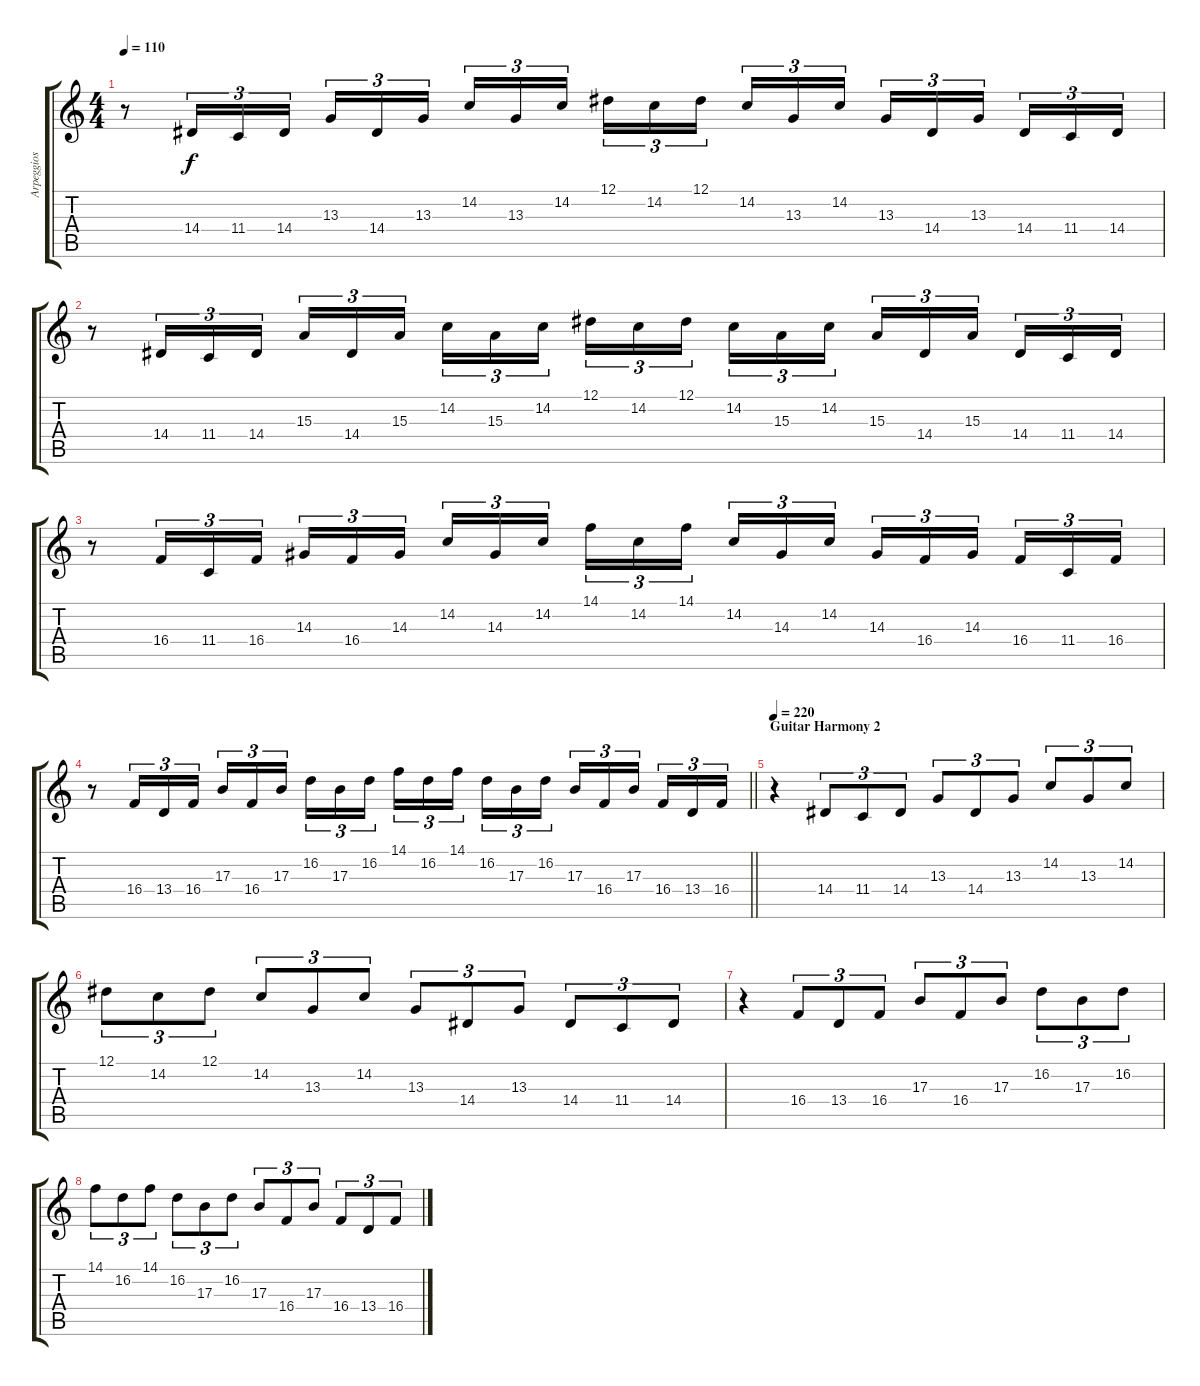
\track ("Arpeggios" "Arpeggios") {instrument lead3calliope}
\staff {score tabs}
\tuning (Eb4 Bb3 Gb3 Db3 Ab2 Eb2) {hide}
\ts (4 4)
\tempo 110
\clef g2
\ks c
r.8{dy f} 14.4.16{tu (3 2)} 11.4.16{tu (3 2)} 14.4.16{tu (3 2)} 13.3.16{tu (3 2)} 14.4.16{tu (3 2)} 13.3.16{tu (3 2) beam splitsecondary} 14.2.16{tu (3 2)} 13.3.16{tu (3 2)} 14.2.16{tu (3 2)} 12.1.16{tu (3 2)} 14.2.16{tu (3 2)} 12.1.16{tu (3 2) beam splitsecondary} 14.2.16{tu (3 2)} 13.3.16{tu (3 2)} 14.2.16{tu (3 2)} 13.3.16{tu (3 2)} 14.4.16{tu (3 2)} 13.3.16{tu (3 2) beam splitsecondary} 14.4.16{tu (3 2)} 11.4.16{tu (3 2)} 14.4.16{tu (3 2)} |
r.8 14.4.16{tu (3 2)} 11.4.16{tu (3 2)} 14.4.16{tu (3 2)} 15.3.16{tu (3 2)} 14.4.16{tu (3 2)} 15.3.16{tu (3 2) beam splitsecondary} 14.2.16{tu (3 2)} 15.3.16{tu (3 2)} 14.2.16{tu (3 2)} 12.1.16{tu (3 2)} 14.2.16{tu (3 2)} 12.1.16{tu (3 2) beam splitsecondary} 14.2.16{tu (3 2)} 15.3.16{tu (3 2)} 14.2.16{tu (3 2)} 15.3.16{tu (3 2)} 14.4.16{tu (3 2)} 15.3.16{tu (3 2) beam splitsecondary} 14.4.16{tu (3 2)} 11.4.16{tu (3 2)} 14.4.16{tu (3 2)} |
r.8 16.4.16{tu (3 2)} 11.4.16{tu (3 2)} 16.4.16{tu (3 2)} 14.3.16{tu (3 2)} 16.4.16{tu (3 2)} 14.3.16{tu (3 2) beam splitsecondary} 14.2.16{tu (3 2)} 14.3.16{tu (3 2)} 14.2.16{tu (3 2)} 14.1.16{tu (3 2)} 14.2.16{tu (3 2)} 14.1.16{tu (3 2) beam splitsecondary} 14.2.16{tu (3 2)} 14.3.16{tu (3 2)} 14.2.16{tu (3 2)} 14.3.16{tu (3 2)} 16.4.16{tu (3 2)} 14.3.16{tu (3 2) beam splitsecondary} 16.4.16{tu (3 2)} 11.4.16{tu (3 2)} 16.4.16{tu (3 2)} |
\barLineRight lightlight
r.8 16.4.16{tu (3 2)} 13.4.16{tu (3 2)} 16.4.16{tu (3 2)} 17.3.16{tu (3 2)} 16.4.16{tu (3 2)} 17.3.16{tu (3 2) beam splitsecondary} 16.2.16{tu (3 2)} 17.3.16{tu (3 2)} 16.2.16{tu (3 2)} 14.1.16{tu (3 2)} 16.2.16{tu (3 2)} 14.1.16{tu (3 2) beam splitsecondary} 16.2.16{tu (3 2)} 17.3.16{tu (3 2)} 16.2.16{tu (3 2)} 17.3.16{tu (3 2)} 16.4.16{tu (3 2)} 17.3.16{tu (3 2) beam splitsecondary} 16.4.16{tu (3 2)} 13.4.16{tu (3 2)} 16.4.16{tu (3 2)} |
\section ("" "Guitar Harmony 2")
\tempo 220
r.4 14.4.8{tu (3 2)} 11.4.8{tu (3 2)} 14.4.8{tu (3 2)} 13.3.8{tu (3 2)} 14.4.8{tu (3 2)} 13.3.8{tu (3 2)} 14.2.8{tu (3 2)} 13.3.8{tu (3 2)} 14.2.8{tu (3 2)} |
12.1.8{tu (3 2)} 14.2.8{tu (3 2)} 12.1.8{tu (3 2)} 14.2.8{tu (3 2)} 13.3.8{tu (3 2)} 14.2.8{tu (3 2)} 13.3.8{tu (3 2)} 14.4.8{tu (3 2)} 13.3.8{tu (3 2)} 14.4.8{tu (3 2)} 11.4.8{tu (3 2)} 14.4.8{tu (3 2)} |
r.4 16.4.8{tu (3 2)} 13.4.8{tu (3 2)} 16.4.8{tu (3 2)} 17.3.8{tu (3 2)} 16.4.8{tu (3 2)} 17.3.8{tu (3 2)} 16.2.8{tu (3 2)} 17.3.8{tu (3 2)} 16.2.8{tu (3 2)} |
14.1.8{tu (3 2)} 16.2.8{tu (3 2)} 14.1.8{tu (3 2)} 16.2.8{tu (3 2)} 17.3.8{tu (3 2)} 16.2.8{tu (3 2)} 17.3.8{tu (3 2)} 16.4.8{tu (3 2)} 17.3.8{tu (3 2)} 16.4.8{tu (3 2)} 13.4.8{tu (3 2)} 16.4.8{tu (3 2)}
